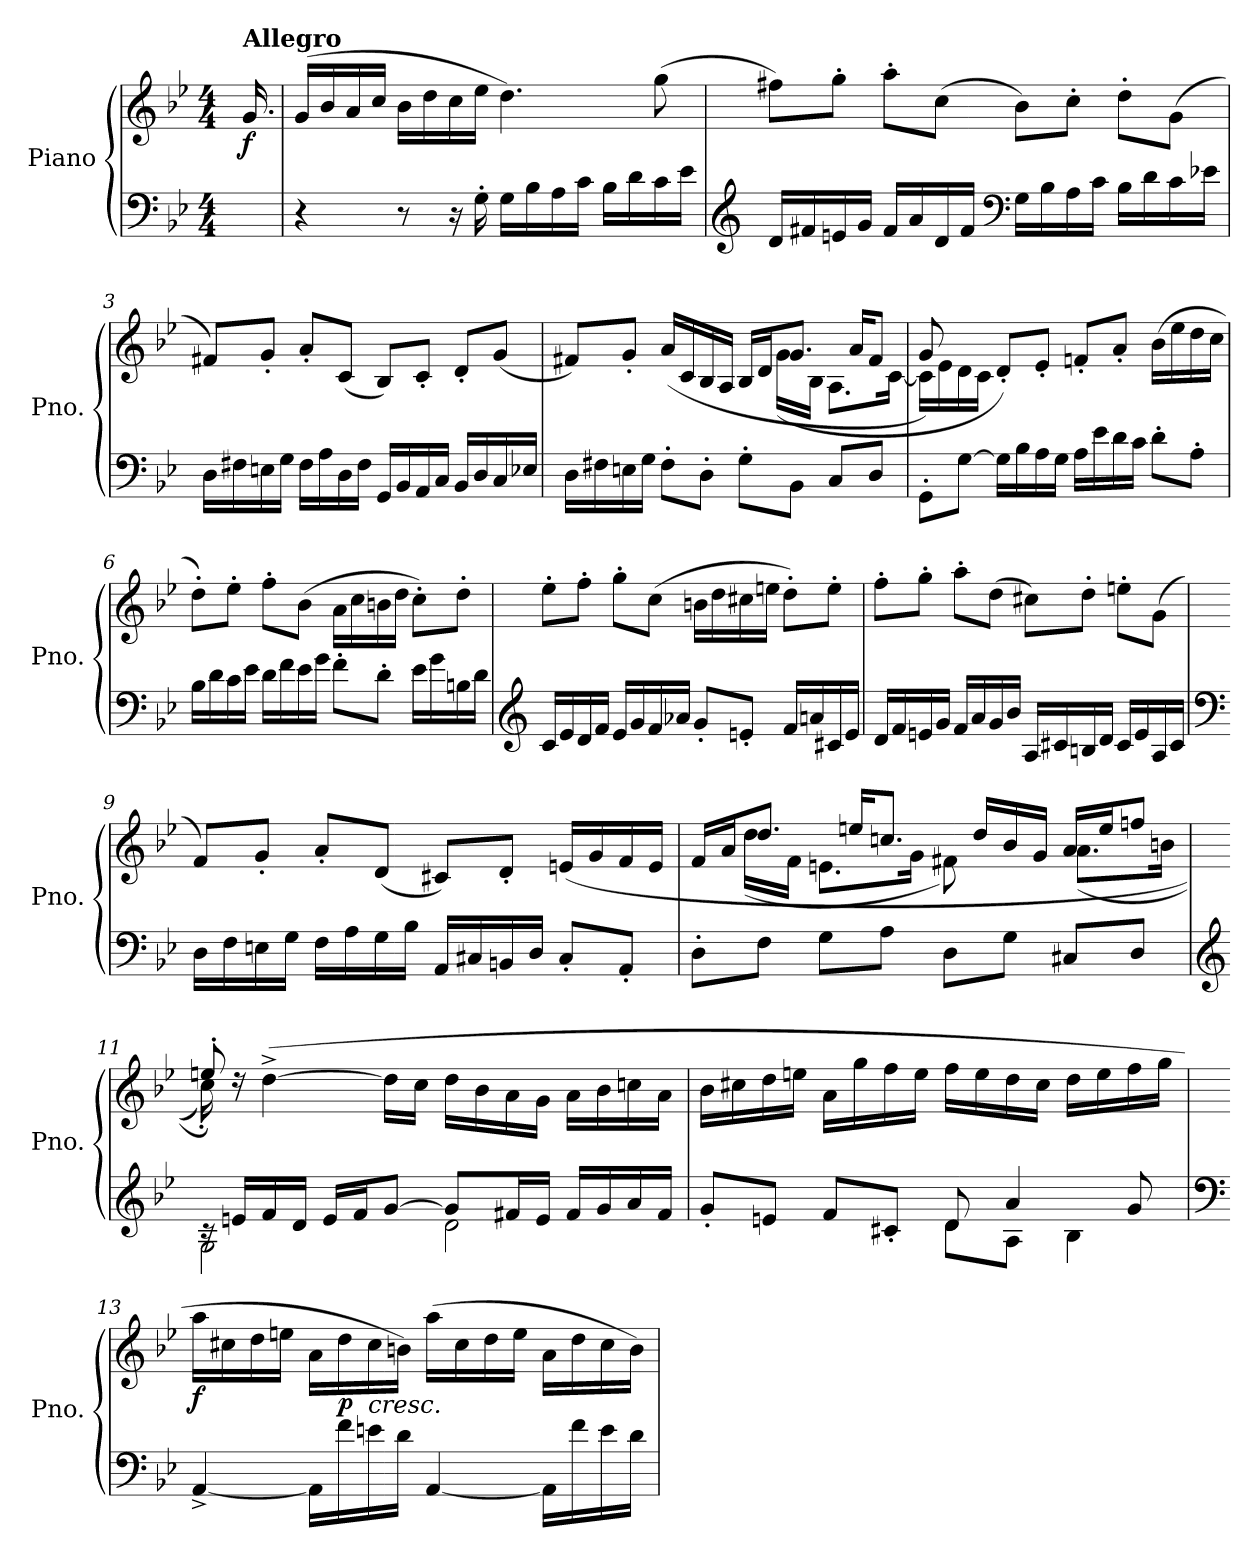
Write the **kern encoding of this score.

**kern	**kern	**dynam
*part1	*part1	*part1
*staff2	*staff1	*staff1/2
*I"Piano	*	*
*I'Pno.	*	*
*clefF4	*clefG2	*
*k[b-e-]	*k[b-e-]	*
*M4/4	*M4/4	*
=	=	=
8ryy	32ryy	.
*	*MM120	*
!	!LO:TX:a:B:t=Allegro	!
!	!	!LO:DY:b
.	16.g/	f
=1	=1	=1
4r	(>16g/LL	.
.	16b-/	.
.	16a/	.
.	16cc/JJ	.
8r	16b-\LL	.
.	16dd\	.
16r	16cc\	.
16G<'\	16ee-\JJ	.
16G<\LL	4.dd\)	.
16B-\	.	.
16A\	.	.
16c\JJ	.	.
16B-<\LL	.	.
16d\	.	.
16c<\	(>8gg\	.
16e-\JJ	.	.
=2	=2	=2
*clefG2	*	*
16d/LL	8ff#X\L)	.
16f#X/	.	.
16en/	8gg'\J	.
16g/JJ	.	.
16f#</LL	8aa'\L	.
16a/	.	.
16d</	(>8cc\J	.
16f#</JJ	.	.
*clefF4	*	*
16G\LL	8b-\L)	.
16B-\	.	.
16A\	8cc'\J	.
16c\JJ	.	.
16B-\LL	8dd'\L	.
16d\	.	.
16c<\	(>8g\J	.
16e-X\JJ	.	.
!!LO:LB:g=z
=3	=3	=3
16D\LL	8f#X/L)	.
16F#X\	.	.
16En\	8g'/J	.
16G\JJ	.	.
16F#\LL	8a'/L	.
16A\	.	.
16D<\	(<8c/J	.
16F#<\JJ	.	.
16GG/LL	8B-/L)	.
16BB-/	.	.
16AA/	8c'/J	.
16C/JJ	.	.
16BB-/LL	8d'/L	.
16D/	.	.
16C</	(<8g/J	.
16E-X/JJ	.	.
=4	=4	=4
*	*^	*
16D\LL	8f#X/L)	8ryy	.
16F#X\	.	.	.
*	*v	*v	*
16En\	8g'/J	.
16G\JJ	.	.
8F#'\L	(>16a/LL	.
.	16c/	.
8D'\J	16B-/	.
.	16A/JJ	.
8G'\L	16B-/LL	.
.	16d/J	.
*	*^	*
8BB-<\J	8.g/J	(<16g\LL	.
.	.	16B-<\JJ	.
8C/L	.	8.A\L	.
.	16a/KL	.	.
8D/J	8f#/J	.	.
.	.	[16c<\Jk	.
!!LO:LB:g=z	!!
=5	=5	=5	=5
8GG'\L	8g/)	16c\LL]	.
.	.	16e-<\	.
[8G<\J	8ryy	16d\	.
.	.	16c\JJ	.
16G\LL]	8d'/L)	2.ryy	.
16B-<\	.	.	.
16A\	8e-'/J	.	.
16G\JJ	.	.	.
16A\LL	8fn'/L	.	.
16e-<\	.	.	.
16d<\	8a'/J	.	.
16c<\JJ	.	.	.
8d<'\L	(>16b-\LL	.	.
.	16ee-\	.	.
8A<'\J	16dd\	.	.
.	16cc\JJ	.	.
*	*v	*v	*
=6	=6	=6
16B-<\LL	8dd'\L)	.
16d<\	.	.
16c<\	8ee-'\J	.
16e-\JJ	.	.
16d\LL	8ff'\L	.
16f\	.	.
16e-<\	(>8b-\J	.
16g<\JJ	.	.
8f<'\L	16a\LL	.
.	16cc\	.
8d<'\J	16bn\	.
.	16dd\JJ	.
16e-\LL	8cc'\L)	.
16g\	.	.
16Bn<\	8dd'\J	.
16d<\JJ	.	.
!!LO:LB:g=z
=7	=7	=7
*clefG2	*	*
16c</LL	8ee-'\L	.
16e-/	.	.
16d/	8ff'\J	.
16f/JJ	.	.
16e-</LL	8gg'\L	.
16g/	.	.
16f</	(>8cc\J	.
16a-X</JJ	.	.
8g<'/L	16bn\LL	.
.	16dd\	.
8en<'/J	16cc#X\	.
.	16een\JJ	.
16f</LL	8dd'\L)	.
16an/	.	.
16c#X/	8ee'\J	.
16e</JJ	.	.
=8	=8	=8
16d</LL	8ff'\L	.
16f</	.	.
16en</	8gg'\J	.
16g</JJ	.	.
16f</LL	8aa'\L	.
16a</	.	.
16g</	(>8dd\J	.
16b-/JJ	.	.
16A/LL	8cc#X\L)	.
16c#X/	.	.
16Bn/	8dd'\J	.
16d/JJ	.	.
16c#/LL	8een'\L	.
16e/	.	.
16A</	(>8g\J	.
16c#</JJ	.	.
!!LO:LB:g=z
=9	=9	=9
*clefF4	*	*
16D\LL	8f/L)	.
16F\	.	.
16En\	8g'/J	.
16G\JJ	.	.
16F\LL	8a'/L	.
16A\	.	.
16G<\	(<8d/J	.
16B-\JJ	.	.
16AA</LL	8c#X/L)	.
16C#X</	.	.
16BBn</	8d'/J	.
16D</JJ	.	.
8C#<'/L	(>16en/LL	.
.	16g/	.
8AA<'/J	16f/	.
.	16e/JJ	.
=10	=10	=10
*	*^	*
8D<'\L	16f/LL	8ryy	.
.	16a/J	.	.
8F<\J	8.dd/J	(<16dd\LL	.
.	.	16f<\JJ	.
8G\L	.	8.en\L	.
.	16een/KL	.	.
8A\J	8.ccn/J	.	.
.	.	16g<\Jk	.
8D<\L	.	8f#X<\)	.
.	16dd/LL	.	.
8G<\J	16b-/	8ryy	.
.	16g/JJ	.	.
8C#X</L	16a/LL	(<8.a>\L	.
.	16ee/J	.	.
8D</J	8ffn/J	.	.
.	.	16bn<\Jk	.
!!LO:LB:g=z	!!
=11	=11	=11	=11
*clefG2	*	*	*
*^	*	*	*
16rc	2G\	8een'/)	16cc'\)	.
16en/LL	.	.	16rdd	.
16f/	.	(>[4dd^\	2..ryy	.
16d/JJ	.	.	.	.
16e/LL	.	.	.	.
16f/J	.	.	.	.
[8g/J	.	16dd\LL]	.	.
.	.	16cc\JJ	.	.
8g/L]	2d\	16dd\LL	.	.
.	.	16b-\	.	.
16f#X/L	.	16a\	.	.
16e/JJ	.	16g\JJ	.	.
16f#/LL	.	16a\LL	.	.
16g/	.	16b-\	.	.
16a/	.	16ccn\	.	.
16f#/JJ	.	16a\JJ	.	.
*	*	*v	*v	*
=12	=12	=12	=12
8g<'/L	2ryy	16b-\LL	.
.	.	16cc#X\	.
8en</J	.	16dd\	.
.	.	16een\JJ	.
8f</L	.	16a\LL	.
.	.	16gg\	.
8c#X<'/J	.	16ff\	.
.	.	16ee\JJ	.
8d/	8d<\L	16ff\LL	.
.	.	16ee\	.
4a/	8A\J	16dd\	.
.	.	16cc#\JJ	.
.	4B-<\	16dd\LL	.
.	.	16ee\	.
8g/	.	16ff\	.
.	.	16gg\JJ	.
*v	*v	*	*
!!LO:PB:g=z
=13	=13	=13
*clefF4	*	*
!	!	!LO:DY:b
[4AA^/	16aa\LL	f
.	16cc#X\	.
.	16dd\	.
.	16een\JJ	.
16AA\LL]	16a\LL	.
!	!	!LO:DY:b
16f<\	16dd\	p
!	!LO:TX:b:i:t=cresc.	!
16en\	16cc#\	.
16d\JJ	16bn\JJ)	.
[4AA/	(>16aa\LL	.
.	16cc#\	.
.	16dd\	.
.	16ee\JJ	.
16AA\LL]	16a\LL	.
16f\	16dd\	.
16e\	16cc#\	.
16d\JJ	16b\JJ)	.
=	=	=
*-	*-	*-
